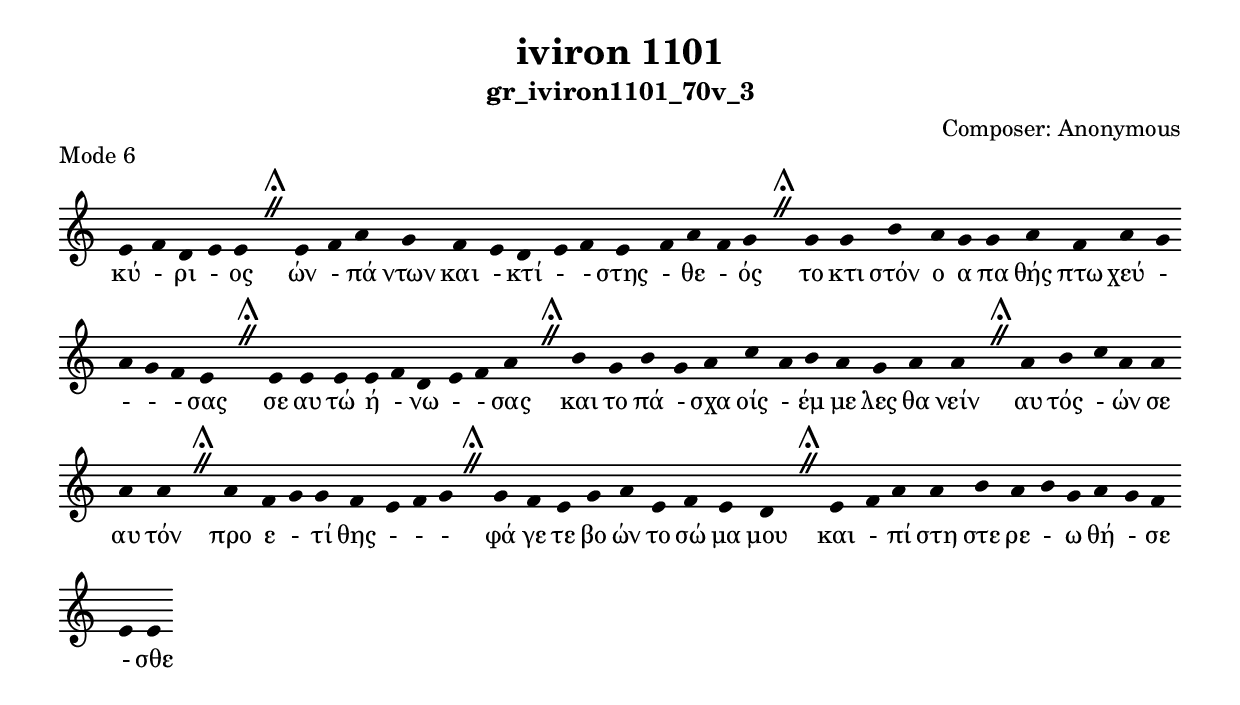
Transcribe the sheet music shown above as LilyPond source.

\include "gregorian.ly"

	\header {
 	  title = "iviron 1101"
	  subtitle = "gr_iviron1101_70v_3"
	  composer = "Composer: Αnonymous"
	  piece = "Mode 6"
	}

	chant = {
	  e'4 f'4 d'4 e'4 e'4 \divisioMaior
 e'4 f'4 a'4 g'4 f'4 e'4 d'4 e'4 f'4 e'4 f'4 a'4 f'4 g'4 \divisioMaior
 g'4 g'4 b'4 a'4 g'4 g'4 a'4 f'4 a'4 g'4 a'4 g'4 f'4 e'4 \divisioMaior
 e'4 e'4 e'4 e'4 f'4 d'4 e'4 f'4 a'4 \divisioMaior
 b'4 g'4 b'4 g'4 a'4 c''4 a'4 b'4 a'4 g'4 a'4 a'4 \divisioMaior
 a'4 b'4 c''4 a'4 a'4 a'4 a'4 \divisioMaior
 a'4 f'4 g'4 g'4 f'4 e'4 f'4 g'4 \divisioMaior
 g'4 f'4 e'4 g'4 a'4 e'4 f'4 e'4 d'4 \divisioMaior
 e'4 f'4 a'4 a'4 b'4 a'4 b'4 g'4 a'4 g'4 f'4 e'4 e'4\finalis
	}

	verba = \lyricmode {κύ - ρι - ος 
ών - πά ντων και - κτί -  - στης - θε - ός 
το κτι στόν ο α πα θής πτω χεύ -  -  -  - σας 
σε αυ τώ ή - νω -  - σας 
και το πά - σχα οίς - έμ με λες θα νείν 
αυ τός - ών σε αυ τόν 
προ ε - τί θης -  -  - 
φά γε τε βο ών το σώ μα μου 
και - πί στη στε ρε - ω θή - σε - σθε 
	}


	\score {
	  \new Staff <<
	  \new Voice = "melody" \chant
	  \new Lyrics = "one" \lyricsto melody \verba
	  >>
	  \layout {
	    \context {
	      \Staff
	      \remove "Time_signature_engraver"
	      \remove "Bar_engraver"
	    }
	    \context {
	      \Voice
	      \remove "Stem_engraver"
	    }
	  }
	}